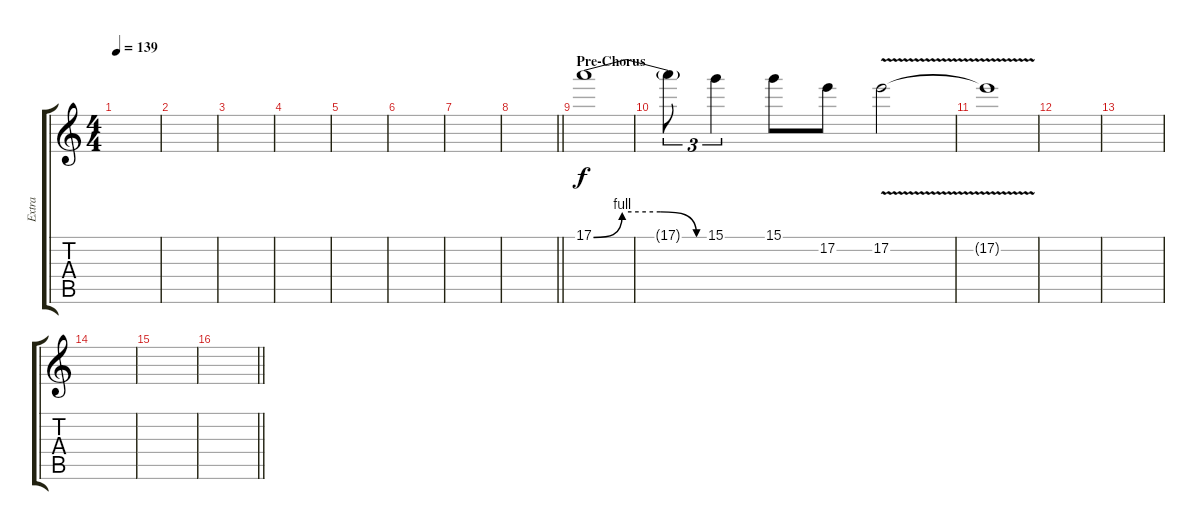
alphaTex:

\track ("Extra" "Extra") {instrument overdrivenguitar}
\staff {score tabs}
\tuning (E4 B3 G3 D3 A2 E2) {hide}
\ts (4 4)
\tempo 139
\clef g2
\ks c
|
|
|
|
|
|
|
\barLineRight lightlight
|
\section ("" "Pre-Chorus")
17.1{be (custom 0 0 15 4 35 4 54 0 60 0)}.1 |
17.1{t}.8{tu (3 2)} 15.1.4{tu (3 2)} 15.1.8 17.2.8 17.2{v}.2 |
17.2{t}.1 |
|
|
|
|
\barLineRight lightlight
